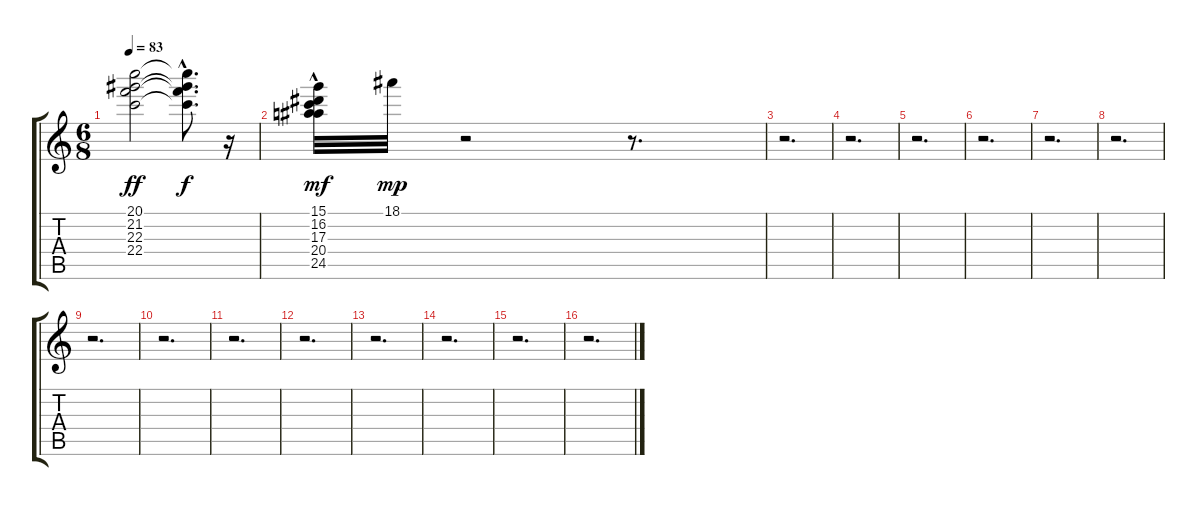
\track "" {instrument electricbassfinger}
\staff {score tabs}
\tuning (E4 B3 G3 D3 A2 E2) {hide}
\ts (6 8)
\tempo 83
\clef g2
\ks c
(20.1 21.2 22.3 22.4).2{dy ff} (20.1{hac t} 21.2{hac t} 22.3{t} 22.4{hac t}).8{d dy f} r.16 |
(15.1{hac} 16.2{hac} 17.3{hac} 20.4{hac} 24.5{hac}).32{dy mf} 18.1.32{dy mp} r.2 r.8{d} |
r.2{d} |
r.2{d} |
r.2{d} |
r.2{d} |
r.2{d} |
r.2{d} |
r.2{d} |
r.2{d} |
r.2{d} |
r.2{d} |
r.2{d} |
r.2{d} |
r.2{d} |
r.2{d}
